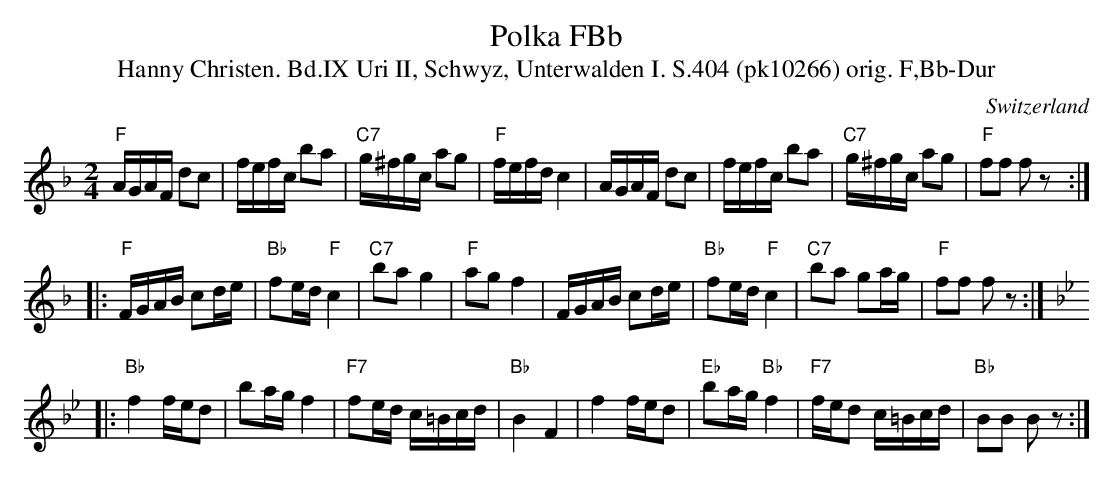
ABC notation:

X:1
T: Polka FBb
T:Hanny Christen. Bd.IX Uri II, Schwyz, Unterwalden I. S.404 (pk10266) orig. F,Bb-Dur
M:2/4
L:1/16
O:Switzerland
K:F major
"F"AGAF d2c2 | fefc b2a2 | "C7"g^fgc a2g2 | "F"fefd c4 | AGAF d2c2 | fefc b2a2 | "C7"g^fgc a2g2 | "F"f2f2 f2 z2 ::
"F"FGAB c2de | "Bb"f2ed "F"c4 | "C7"b2a2 g4 | "F"a2g2 f4 | FGAB c2de | "Bb"f2ed "F"c4 | "C7"b2a2 g2ag | "F"f2f2 f2 z2 :|
[K:Bb] |: "Bb"f4 fed2 | b2ag f4 | "F7"f2ed c=Bcd | "Bb"B4F4 | f4 fed2 | "Eb"b2ag "Bb"f4 | "F7"fed2 c=Bcd | "Bb"B2B2 B2 z2 :|
